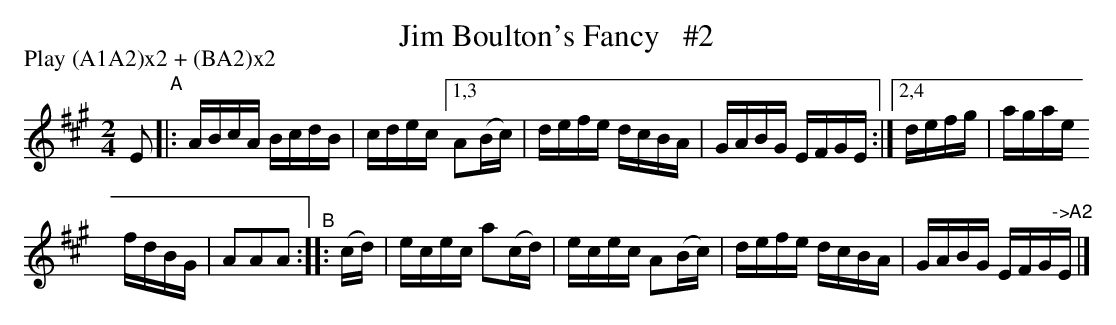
X:1
T: Jim Boulton's Fancy   #2
P: Play (A1A2)x2 + (BA2)x2
M: 2/4
L: 1/16
K: A
E2 "^A"|: ABcA BcdB | cdec [1,3 A2(Bc) | defe dcBA | GABG EFGE :|[2,4 defg | agae
fdBG | A2A2A2 "^B":: (cd) | ecec a2(cd) | ecec A2(Bc) | defe dcBA | GABG EFG"^->A2"E |]
